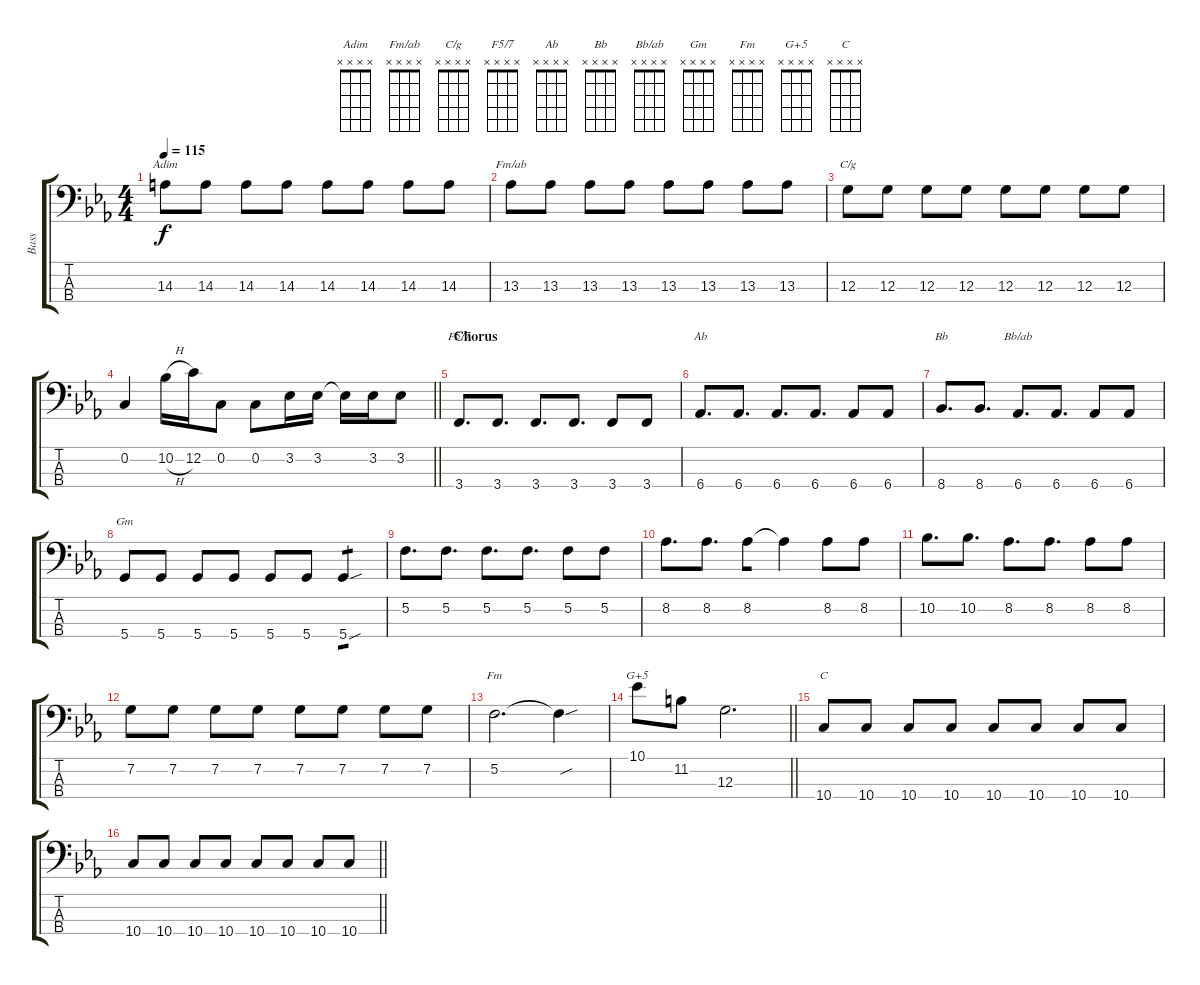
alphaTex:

\track ("Bass" "Bass") {instrument electricbasspick}
\staff {score tabs}
\tuning (F2 C2 G1 D1) {hide}
\chord ("Adim" x x x x)
\chord ("Fm/ab" x x x x)
\chord ("C/g" x x x x)
\chord ("F5/7" x x x x)
\chord ("Ab" x x x x)
\chord ("Bb" x x x x)
\chord ("Bb/ab" x x x x)
\chord ("Gm" x x x x)
\chord ("Fm" x x x x)
\chord ("G+5" x x x x)
\chord ("C" x x x x)
\ts (4 4)
\tempo 115
\clef f4
\ks cminor
14.3.8{ch "Adim" dy f} 14.3.8 14.3.8 14.3.8 14.3.8 14.3.8 14.3.8 14.3.8 |
13.3.8{ch "Fm/ab"} 13.3.8 13.3.8 13.3.8 13.3.8 13.3.8 13.3.8 13.3.8 |
12.3.8{ch "C/g"} 12.3.8 12.3.8 12.3.8 12.3.8 12.3.8 12.3.8 12.3.8 |
\barLineRight lightlight
0.2.4 10.2{h}.16 12.2.16 0.2.8 0.2.8 3.2.16 3.2.16 3.2{t}.16 3.2.16 3.2.8 |
\section ("" "Chorus")
3.4.8{d ch "F5/7"} 3.4.8{d} 3.4.8{d beam merge} 3.4.8{d} 3.4.8 3.4.8 |
6.4.8{d ch "Ab"} 6.4.8{d} 6.4.8{d beam merge} 6.4.8{d} 6.4.8 6.4.8 |
8.4.8{d ch "Bb"} 8.4.8{d} 6.4.8{d ch "Bb/ab" beam merge} 6.4.8{d} 6.4.8 6.4.8 |
5.4.8{ch "Gm"} 5.4.8 5.4.8 5.4.8 5.4.8 5.4.8 5.4{sou}.4{tp 1} |
5.2.8{d} 5.2.8{d} 5.2.8{d beam merge} 5.2.8{d} 5.2.8 5.2.8 |
8.2.8{d} 8.2.8{d} 8.2.8{beam merge} 8.2{t}.4 8.2.8 8.2.8 |
10.2.8{d} 10.2.8{d} 8.2.8{d beam merge} 8.2.8{d} 8.2.8 8.2.8 |
7.2.8 7.2.8 7.2.8 7.2.8 7.2.8 7.2.8 7.2.8 7.2.8 |
5.2.2{d ch "Fm"} 5.2{sou t}.4 |
\barLineRight lightlight
10.1.8{ch "G+5"} 11.2.8 12.3.2{d} |
\section ("" "")
10.4.8{ch "C"} 10.4.8 10.4.8 10.4.8 10.4.8 10.4.8 10.4.8 10.4.8 |
\barLineRight lightlight
10.4.8 10.4.8 10.4.8 10.4.8 10.4.8 10.4.8 10.4.8 10.4.8
